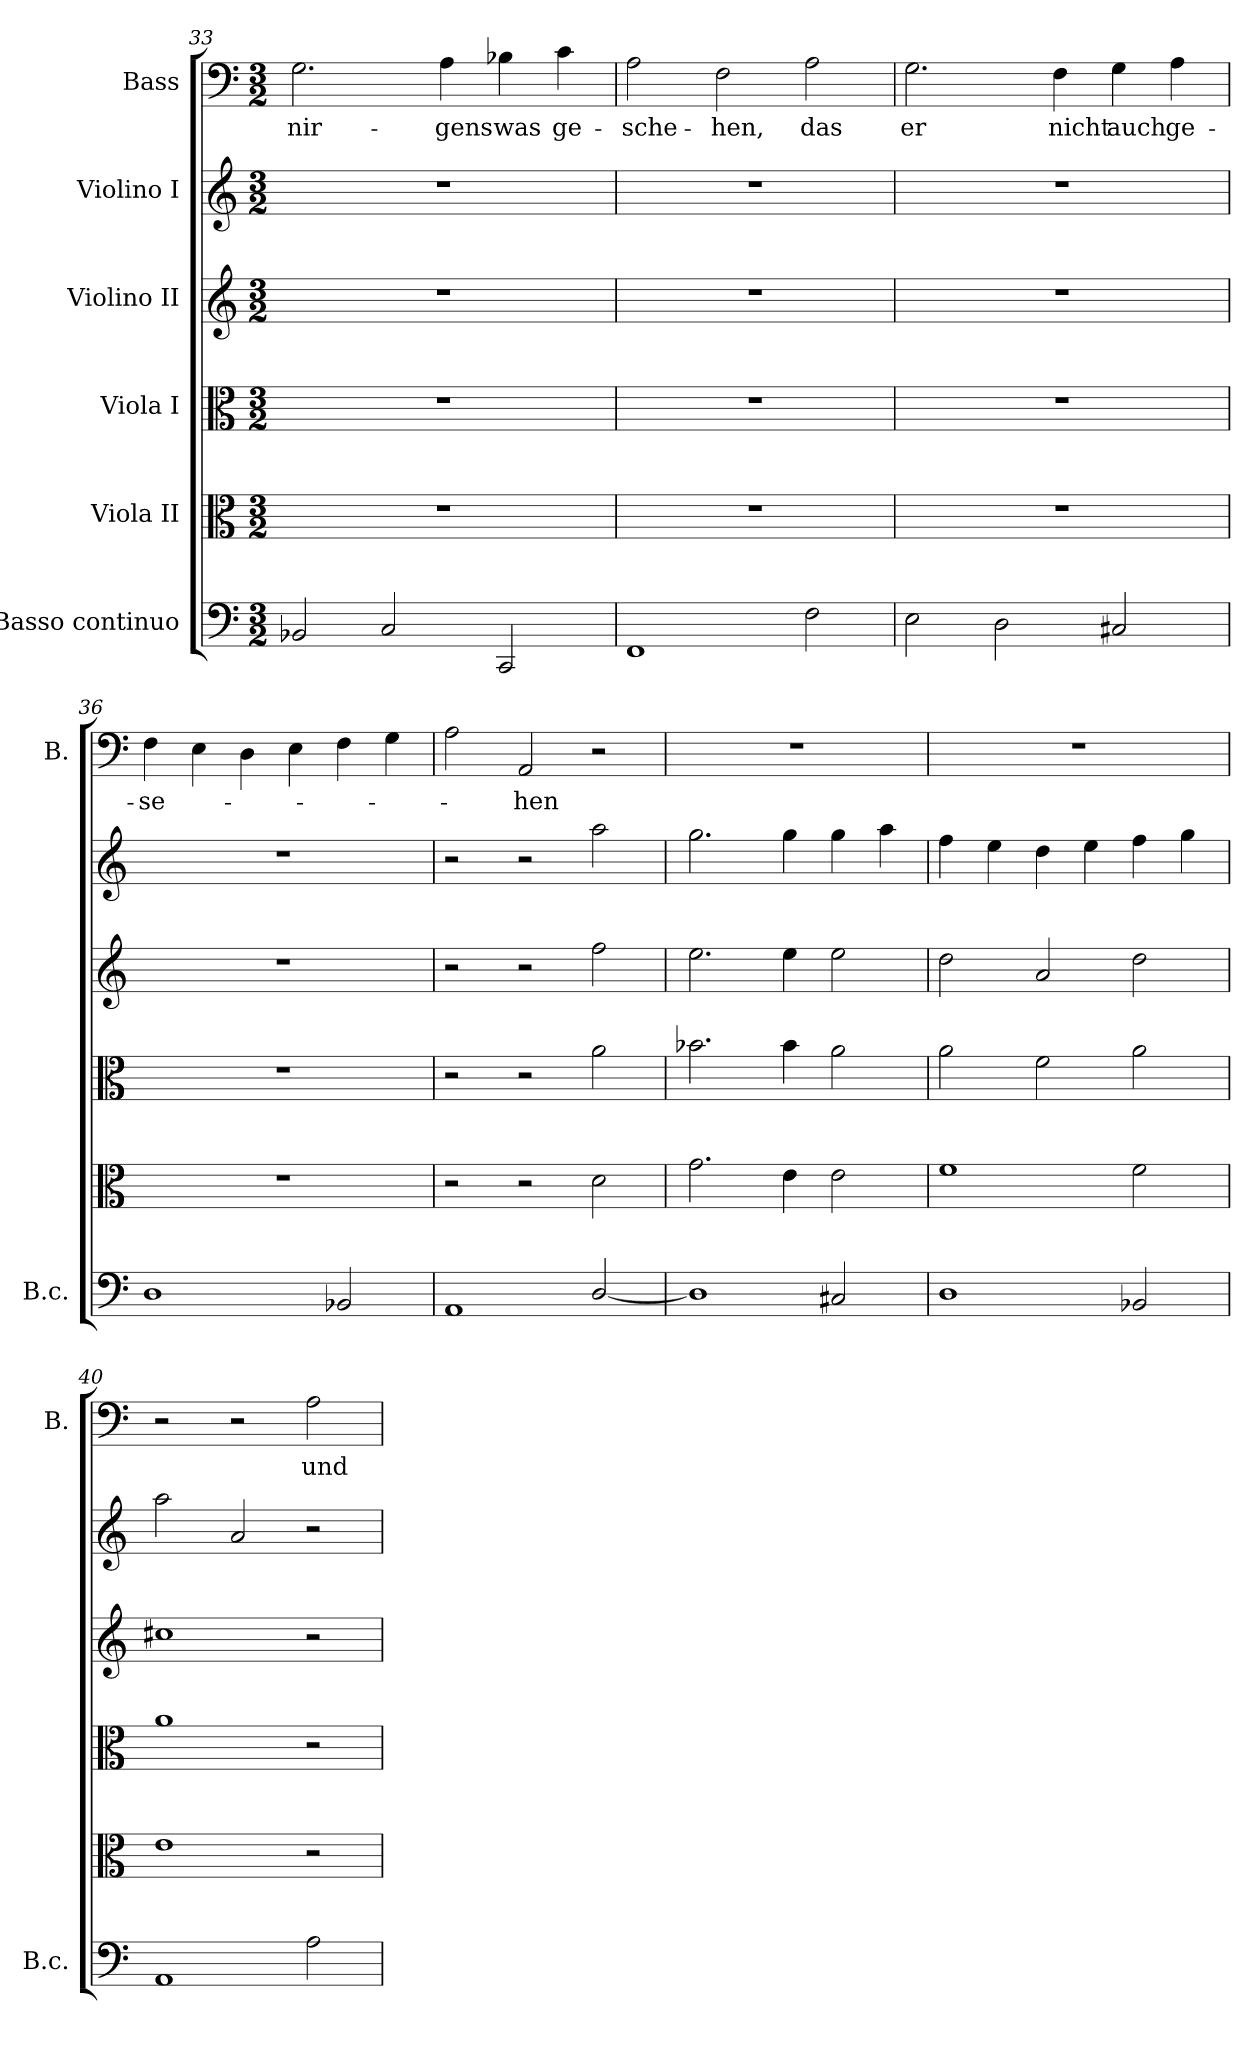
**kern	**kern	**kern	**kern	**kern	**kern	**text
*part6	*part5	*part4	*part3	*part2	*part1	*part1
*staff6	*staff5	*staff4	*staff3	*staff2	*staff1	*staff1
*I"Basso continuo	*I"Viola II	*I"Viola I	*I"Violino II	*I"Violino I	*I"Bass	*
*I'B.c.	*	*	*	*	*I'B.	*
*clefF4	*clefC3	*clefC3	*clefG2	*clefG2	*clefF4	*
*k[]	*k[]	*k[]	*k[]	*k[]	*k[]	*
*M3/2	*M3/2	*M3/2	*M3/2	*M3/2	*M3/2	*
=33	=33	=33	=33	=33	=33	=33
!	!	!	!	!	!	!LO:LY:b
2BB-X/	1.r	1.r	1.r	1.r	2.G\	nir-
2C/	.	.	.	.	.	.
!	!	!	!	!	!	!LO:LY:b
.	.	.	.	.	4A\	-gens
!	!	!	!	!	!	!LO:LY:b
2CC/	.	.	.	.	4B-X\	was
!	!	!	!	!	!	!LO:LY:b
.	.	.	.	.	4c\	ge-
=34	=34	=34	=34	=34	=34	=34
!	!	!	!	!	!	!LO:LY:b
1FF	1.r	1.r	1.r	1.r	2A\	-sche-
!	!	!	!	!	!	!LO:LY:b
.	.	.	.	.	2F\	-hen,
!	!	!	!	!	!	!LO:LY:b
2F\	.	.	.	.	2A\	das
!!LO:PB:g=z
=35	=35	=35	=35	=35	=35	=35
!	!	!	!	!	!	!LO:LY:b
2E\	1.r	1.r	1.r	1.r	2.G\	er
2D\	.	.	.	.	.	.
!	!	!	!	!	!	!LO:LY:b
.	.	.	.	.	4F\	nicht
!	!	!	!	!	!	!LO:LY:b
2C#X/	.	.	.	.	4G\	auch
!	!	!	!	!	!	!LO:LY:b
.	.	.	.	.	4A\	ge-
=36	=36	=36	=36	=36	=36	=36
!	!	!	!	!	!	!LO:LY:b
1D	1.r	1.r	1.r	1.r	4F\	-se-
.	.	.	.	.	4E\	.
.	.	.	.	.	4D\	.
.	.	.	.	.	4E\	.
2BB-X/	.	.	.	.	4F\	.
.	.	.	.	.	4G\	.
=37	=37	=37	=37	=37	=37	=37
1AA	2r	2r	2r	2r	2A\	.
!	!	!	!	!	!	!LO:LY:b
.	2r	2r	2r	2r	2AA/	-hen
[<2D/	2d\	2a\	2ff\	2aa\	2r	.
=38	=38	=38	=38	=38	=38	=38
1D]	2.g\	2.b-X\	2.ee\	2.gg\	1.r	.
.	4e\	4b-\	4ee\	4gg\	.	.
2C#X/	2e\	2a\	2ee\	4gg\	.	.
.	.	.	.	4aa\	.	.
=39	=39	=39	=39	=39	=39	=39
1D	1f	2a\	2dd\	4ff\	1.r	.
.	.	.	.	4ee\	.	.
.	.	2f\	2a/	4dd\	.	.
.	.	.	.	4ee\	.	.
2BB-X/	2f\	2a\	2dd\	4ff\	.	.
.	.	.	.	4gg\	.	.
=40	=40	=40	=40	=40	=40	=40
1AA	1e	1a	1cc#X	2aa\	2r	.
.	.	.	.	2a/	2r	.
!	!	!	!	!	!	!LO:LY:b
2A\	2r	2r	2r	2r	2A\	und
=	=	=	=	=	=	=
*-	*-	*-	*-	*-	*-	*-
